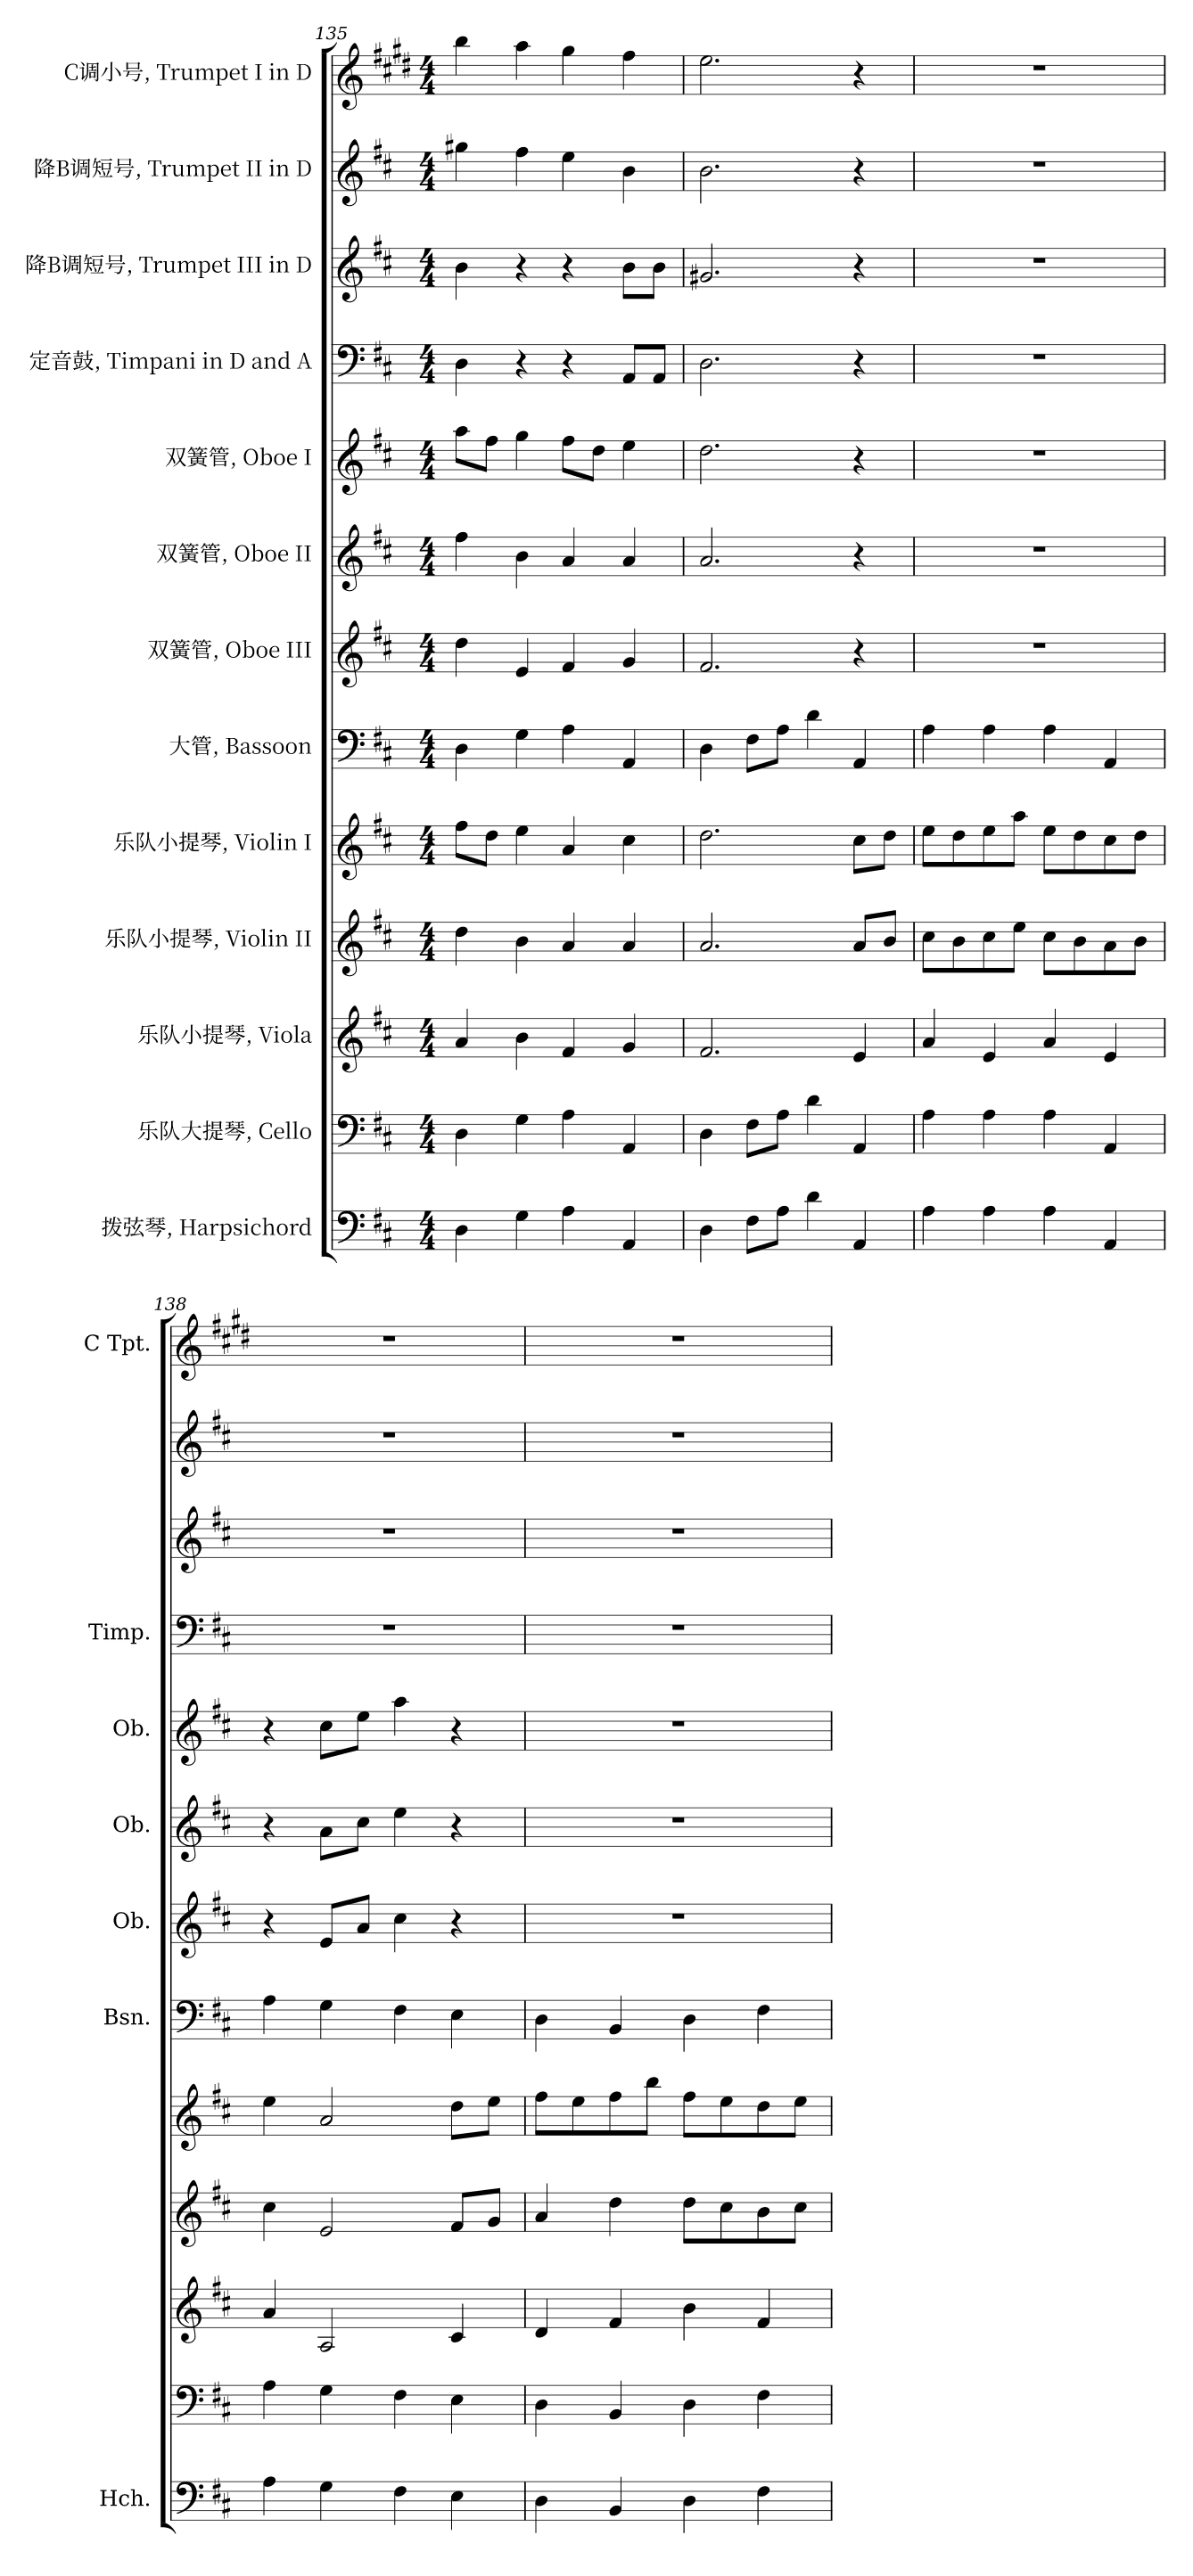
**kern	**kern	**kern	**kern	**kern	**kern	**kern	**kern	**kern	**kern	**kern	**kern	**kern
*part13	*part12	*part11	*part10	*part9	*part8	*part7	*part6	*part5	*part4	*part3	*part2	*part1
*staff13	*staff12	*staff11	*staff10	*staff9	*staff8	*staff7	*staff6	*staff5	*staff4	*staff3	*staff2	*staff1
*I"拨弦琴, Harpsichord	*I"乐队大提琴, Cello	*I"乐队小提琴, Viola	*I"乐队小提琴, Violin II	*I"乐队小提琴, Violin I	*I"大管, Bassoon	*I"双簧管, Oboe III	*I"双簧管, Oboe II	*I"双簧管, Oboe I	*I"定音鼓, Timpani in D and A	*I"降B调短号, Trumpet III in D	*I"降B调短号, Trumpet II in D	*I"C调小号, Trumpet I in D
*I'Hch.	*	*	*	*	*I'Bsn.	*I'Ob.	*I'Ob.	*I'Ob.	*I'Timp.	*	*	*I'C Tpt.
*clefF4	*clefF4	*clefG2	*clefG2	*clefG2	*clefF4	*clefG2	*clefG2	*clefG2	*clefF4	*clefG2	*clefG2	*clefG2
*	*	*	*	*	*	*	*	*	*	*ITrd1c2	*ITrd1c2	*ITrd1c2
*k[f#c#]	*k[f#c#]	*k[f#c#]	*k[f#c#]	*k[f#c#]	*k[f#c#]	*k[f#c#]	*k[f#c#]	*k[f#c#]	*k[f#c#]	*k[]	*k[]	*k[f#c#]
*M4/4	*M4/4	*M4/4	*M4/4	*M4/4	*M4/4	*M4/4	*M4/4	*M4/4	*M4/4	*M4/4	*M4/4	*M4/4
=135	=135	=135	=135	=135	=135	=135	=135	=135	=135	=135	=135	=135
4D\	4D\	4a/	4dd\	8ff#\L	4D\	4dd\	4ff#\	8aa\L	4D\	4a\	4ff#X\	4aa\
.	.	.	.	8dd\J	.	.	.	8ff#\J	.	.	.	.
4G\	4G\	4b\	4b\	4ee\	4G\	4e/	4b\	4gg\	4r	4r	4ee\	4gg\
4A\	4A\	4f#/	4a/	4a/	4A\	4f#/	4a/	8ff#\L	4r	4r	4dd\	4ff#\
.	.	.	.	.	.	.	.	8dd\J	.	.	.	.
4AA/	4AA/	4g/	4a/	4cc#\	4AA/	4g/	4a/	4ee\	8AA/L	8a\L	4a\	4ee\
.	.	.	.	.	.	.	.	.	8AA/J	8a\J	.	.
=136	=136	=136	=136	=136	=136	=136	=136	=136	=136	=136	=136	=136
4D\	4D\	2.f#/	2.a/	2.dd\	4D\	2.f#/	2.a/	2.dd\	2.D\	2.f#X/	2.a\	2.dd\
8F#\L	8F#\L	.	.	.	8F#\L	.	.	.	.	.	.	.
8A\J	8A\J	.	.	.	8A\J	.	.	.	.	.	.	.
4d\	4d\	.	.	.	4d\	.	.	.	.	.	.	.
4AA/	4AA/	4e/	8a/L	8cc#\L	4AA/	4r	4r	4r	4r	4r	4r	4r
.	.	.	8b/J	8dd\J	.	.	.	.	.	.	.	.
!!LO:PB:g=z
=137	=137	=137	=137	=137	=137	=137	=137	=137	=137	=137	=137	=137
4A\	4A\	4a/	8cc#\L	8ee\L	4A\	1r	1r	1r	1r	1r	1r	1r
.	.	.	8b\	8dd\	.	.	.	.	.	.	.	.
4A\	4A\	4e/	8cc#\	8ee\	4A\	.	.	.	.	.	.	.
.	.	.	8ee\J	8aa\J	.	.	.	.	.	.	.	.
4A\	4A\	4a/	8cc#\L	8ee\L	4A\	.	.	.	.	.	.	.
.	.	.	8b\	8dd\	.	.	.	.	.	.	.	.
4AA/	4AA/	4e/	8a\	8cc#\	4AA/	.	.	.	.	.	.	.
.	.	.	8b\J	8dd\J	.	.	.	.	.	.	.	.
=138	=138	=138	=138	=138	=138	=138	=138	=138	=138	=138	=138	=138
4A\	4A\	4a/	4cc#\	4ee\	4A\	4r	4r	4r	1r	1r	1r	1r
4G\	4G\	2A/	2e/	2a/	4G\	8e/L	8a\L	8cc#\L	.	.	.	.
.	.	.	.	.	.	8a/J	8cc#\J	8ee\J	.	.	.	.
4F#\	4F#\	.	.	.	4F#\	4cc#\	4ee\	4aa\	.	.	.	.
4E\	4E\	4c#/	8f#/L	8dd\L	4E\	4r	4r	4r	.	.	.	.
.	.	.	8g/J	8ee\J	.	.	.	.	.	.	.	.
=139	=139	=139	=139	=139	=139	=139	=139	=139	=139	=139	=139	=139
4D\	4D\	4d/	4a/	8ff#\L	4D\	1r	1r	1r	1r	1r	1r	1r
.	.	.	.	8ee\	.	.	.	.	.	.	.	.
4BB/	4BB/	4f#/	4dd\	8ff#\	4BB/	.	.	.	.	.	.	.
.	.	.	.	8bb\J	.	.	.	.	.	.	.	.
4D\	4D\	4b\	8dd\L	8ff#\L	4D\	.	.	.	.	.	.	.
.	.	.	8cc#\	8ee\	.	.	.	.	.	.	.	.
4F#\	4F#\	4f#/	8b\	8dd\	4F#\	.	.	.	.	.	.	.
.	.	.	8cc#\J	8ee\J	.	.	.	.	.	.	.	.
=	=	=	=	=	=	=	=	=	=	=	=	=
*-	*-	*-	*-	*-	*-	*-	*-	*-	*-	*-	*-	*-
